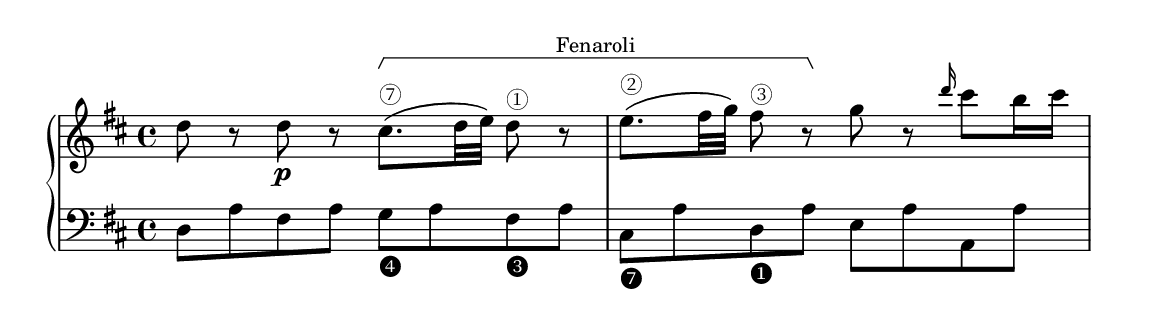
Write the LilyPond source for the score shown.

\version "2.24.0"
\include "../../stylesheets/annotation.ly"
\header {
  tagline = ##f
}
\paper {
  page-breaking = #ly:one-line-auto-height-breaking
}

\include "../../stylesheets/typography.ly"
\score {
  \new PianoStaff <<
    \new Staff \relative c' {
      \clef "treble" \time 4/4 \key d \major
      d'8 r d \p r cis8. ^\bti \fenaroli ( d32 e ) d8 ^\bdo r |
      e8. ^\bre ( fis32 g ) fis8 ^\bmi r \stopGroup g r \grace { d'16 } cis8 b16 cis |
    }
    \new Staff \relative c {
      \clef "bass" \time 4/4 \key d \major
      d8 a' fis a g _\mfa a fis _\mmi a |
      cis,8 _\mti a' d, _\mdo a' e a a, a' |
    }
  >>
}
